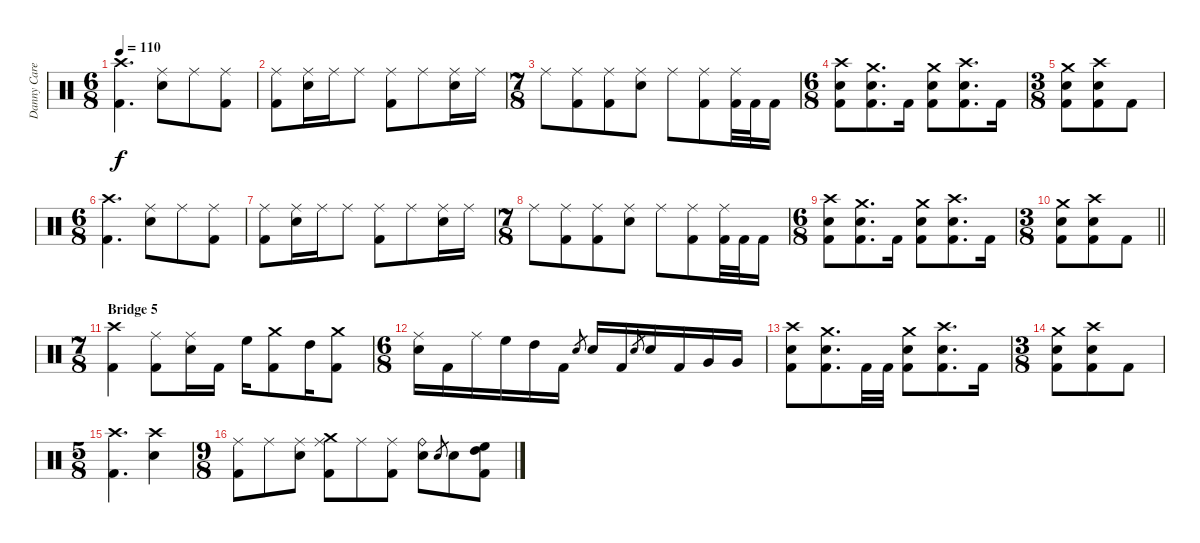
\track ("Danny Carey" "Danny Care") {instrument percussion}
\staff {score}
\articulation defaults
\ts (6 8)
\tempo 110
\clef neutral
\ks c
("Crash high (hit)" "Kick (hit) 2").4{d dy f} ("Ride (middle)" "Electric Snare (hit)").8 "Ride (middle)".8 ("Ride (middle)" "Kick (hit) 2").8 |
("Ride (middle)" "Kick (hit) 2").8 ("Ride (middle)" "Electric Snare (hit)").16 "Ride (middle)".16 "Ride (middle)".8 ("Ride (middle)" "Kick (hit) 2").8 "Ride (middle)".8 ("Ride (middle)" "Electric Snare (hit)").16 "Ride (middle)".16 |
\ts (7 8)
"Ride (middle)".8 ("Ride (middle)" "Kick (hit) 2").8 ("Ride (middle)" "Kick (hit) 2").8 ("Ride (middle)" "Electric Snare (hit)").8 "Ride (middle)".8 ("Ride (middle)" "Kick (hit) 2").8 ("Ride (middle)" "Kick (hit) 2").32 "Kick (hit) 2".32 "Kick (hit) 2".16 |
\ts (6 8)
("Crash high (hit)" "Electric Snare (hit)" "Kick (hit) 2").8 ("Crash medium (hit)" "Electric Snare (hit)" "Kick (hit) 2").8{d} "Kick (hit) 2".16 ("Crash medium (hit)" "Electric Snare (hit)" "Kick (hit) 2").8 ("Crash high (hit)" "Electric Snare (hit)" "Kick (hit) 2").8{d} "Kick (hit) 2".16 |
\ts (3 8)
("Crash medium (hit)" "Electric Snare (hit)" "Kick (hit) 2").8 ("Crash high (hit)" "Electric Snare (hit)" "Kick (hit) 2").8 "Kick (hit) 2".8 |
\ts (6 8)
("Crash high (hit)" "Kick (hit) 2").4{d} ("Ride (middle)" "Electric Snare (hit)").8 "Ride (middle)".8 ("Ride (middle)" "Kick (hit) 2").8 |
("Ride (middle)" "Kick (hit) 2").8 ("Ride (middle)" "Electric Snare (hit)").16 "Ride (middle)".16 "Ride (middle)".8 ("Ride (middle)" "Kick (hit) 2").8 "Ride (middle)".8 ("Ride (middle)" "Electric Snare (hit)").16 "Ride (middle)".16 |
\ts (7 8)
"Ride (middle)".8 ("Ride (middle)" "Kick (hit) 2").8 ("Ride (middle)" "Kick (hit) 2").8 ("Ride (middle)" "Electric Snare (hit)").8 "Ride (middle)".8 ("Ride (middle)" "Kick (hit) 2").8 ("Ride (middle)" "Kick (hit) 2").32 "Kick (hit) 2".32 "Kick (hit) 2".16 |
\ts (6 8)
("Crash high (hit)" "Electric Snare (hit)" "Kick (hit) 2").8 ("Crash medium (hit)" "Electric Snare (hit)" "Kick (hit) 2").8{d} "Kick (hit) 2".16 ("Crash medium (hit)" "Electric Snare (hit)" "Kick (hit) 2").8 ("Crash high (hit)" "Electric Snare (hit)" "Kick (hit) 2").8{d} "Kick (hit) 2".16 |
\ts (3 8)
\barLineRight lightlight
("Crash medium (hit)" "Electric Snare (hit)" "Kick (hit) 2").8 ("Crash high (hit)" "Electric Snare (hit)" "Kick (hit) 2").8 "Kick (hit) 2".8 |
\ts (7 8)
\section ("" "Bridge 5")
("Crash high (hit)" "Kick (hit) 2").4 ("Ride (middle)" "Kick (hit) 2").8 ("Ride (middle)" "Electric Snare (hit)").16 "Kick (hit) 2".16 "High Floor Tom (hit)".16 ("Crash medium (hit)" "Kick (hit) 2").8 "High Tom (hit)".16 ("Crash medium (hit)" "Kick (hit) 2").8 |
\ts (6 8)
("Ride (middle)" "Electric Snare (hit)").16 "Kick (hit) 2".16 "Ride (middle)".16 "High Floor Tom (hit)".16 "High Tom (hit)".16 "Kick (hit) 2".16 "Electric Snare (hit)".8{gr} "Electric Snare (hit)".16 "Kick (hit) 2".16 "Electric Snare (hit)".8{gr} "Electric Snare (hit)".16 "Kick (hit) 2".16 "Very Low Tom (hit)".16 "Very Low Tom (hit)".16 |
("Crash high (hit)" "Electric Snare (hit)" "Kick (hit) 2").8 ("Crash medium (hit)" "Electric Snare (hit)" "Kick (hit) 2").8{d} "Kick (hit) 2".32 "Kick (hit) 2".32 ("Crash medium (hit)" "Electric Snare (hit)" "Kick (hit) 2").8 ("Crash high (hit)" "Electric Snare (hit)" "Kick (hit) 2").8{d} "Kick (hit) 2".16 |
\ts (3 8)
("Crash medium (hit)" "Electric Snare (hit)" "Kick (hit) 2").8 ("Crash high (hit)" "Electric Snare (hit)" "Kick (hit) 2").8 "Kick (hit) 2".8 |
\ts (5 8)
("Crash high (hit)" "Kick (hit) 2").4{d} ("Crash high (hit)" "Electric Snare (hit)").4 |
\ts (9 8)
("Ride (middle)" "Kick (hit) 2").8 "Ride (middle)".8 ("Ride (middle)" "Electric Snare (hit)").8 ("Crash medium (hit)" "Ride (middle)" "Kick (hit) 2").8 "Ride (middle)".8 ("Ride (middle)" "Kick (hit) 2").8 ("Ride (bell)" "Electric Snare (hit)").8 "Electric Snare (hit)".8{gr} "Electric Snare (hit)".8 ("High Floor Tom (hit)" "High Tom (hit)" "Kick (hit) 2").8
